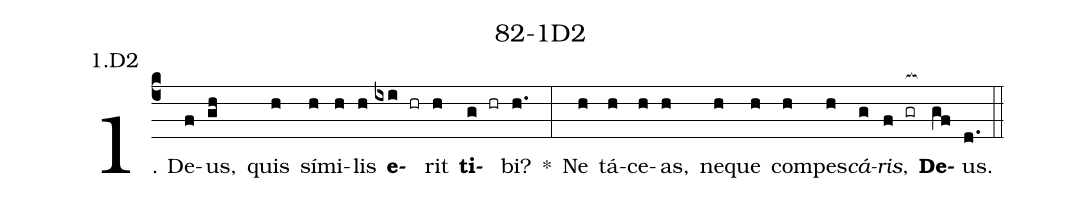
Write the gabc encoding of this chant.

name: 82-1D2;
annotation: 1.D2;
%%
(c4)1. De(f)us,(gh) quis(h) sí(h)mi(h)lis(h) <b>e</b>(ixi hr)rit(h) <b>ti</b>(g hr)bi?(h.) *(:) Ne(h) tá(h)ce(h)as,(h) ne(h)que(h) com(h)pes(h)<i>cá</i>(g)<i>ris</i>,(f gr[ocb:1{]) <b>De</b>(gf[ocb:0}])us.(d.) (::)
